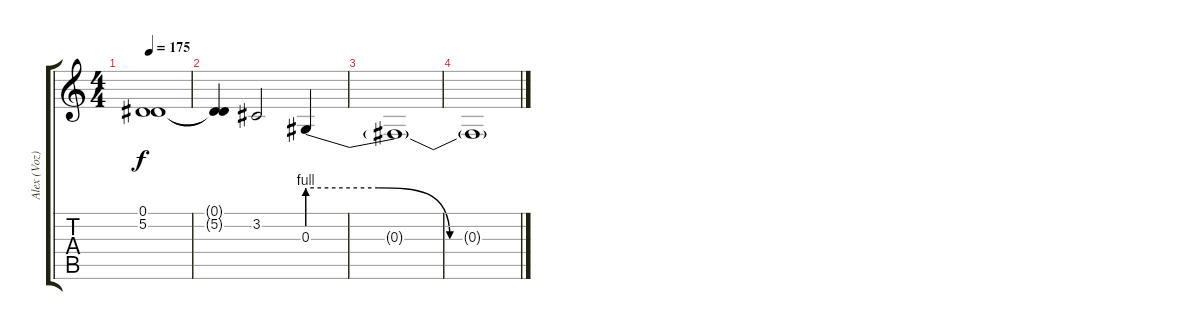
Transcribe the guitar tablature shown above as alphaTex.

\track ("Alex (Voz)" "Alex (Voz)") {instrument tenorsax}
\staff {score tabs}
\tuning (Eb4 Bb3 Gb3 Db3 Ab2 Eb2) {hide}
\ts (4 4)
\tempo 175
\clef g2
\ks c
(0.1 5.2).1{dy f} |
(0.1{t} 5.2{t}).4 3.2.2 0.3{be (custom 0 4 20 4 40 0 60 0)}.4 |
0.3{t}.1 |
0.3{t}.1
